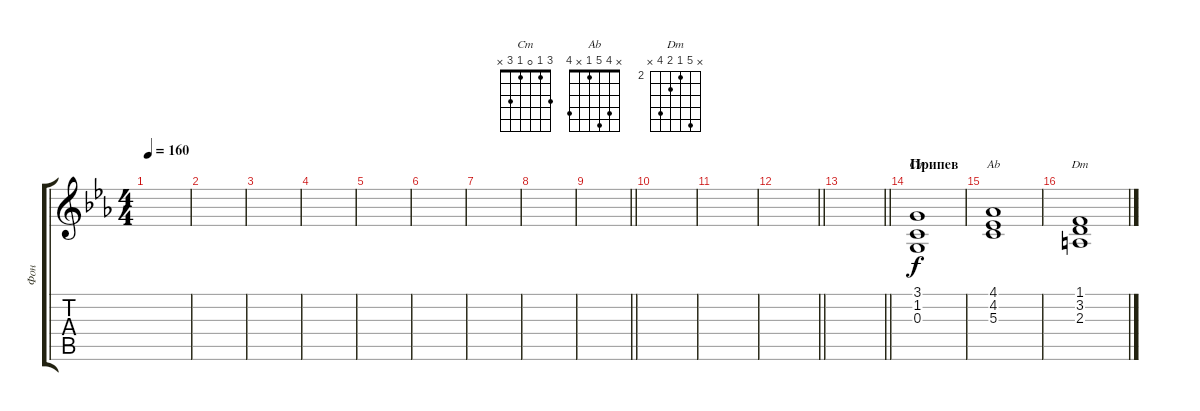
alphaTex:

\track ("Фон" "Фон") {instrument pad2warm}
\staff {score tabs}
\tuning (E4 B3 G3 D3 A2 E2) {hide}
\chord ("Cm" 3 1 0 1 3 x)
\chord ("Ab" x 4 5 1 x 4)
\chord ("Dm" x 6 2 3 5 x) {firstfret 2}
\ts (4 4)
\tempo 160
\clef g2
\ks cminor
|
|
|
|
|
|
|
|
\barLineRight lightlight
|
|
|
\barLineRight lightlight
|
\barLineRight lightlight
|
\section ("" "Припев")
(3.1 1.2 0.3).1{ch "Cm" volume 7 instrument pad2warm} |
(4.1 4.2 5.3).1{ch "Ab"} |
(1.1 3.2 2.3).1{ch "Dm"}
